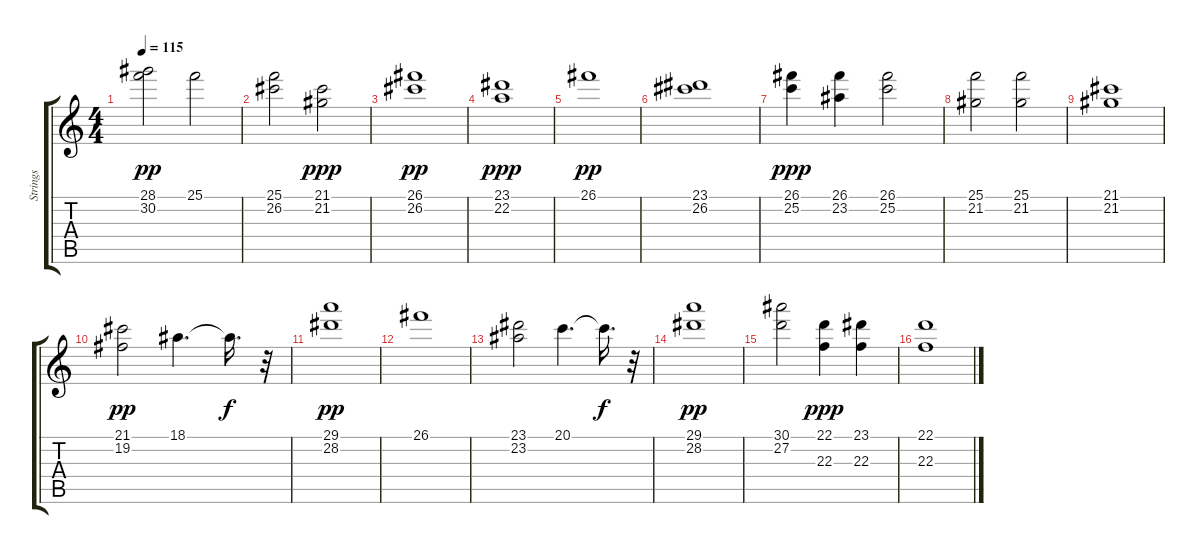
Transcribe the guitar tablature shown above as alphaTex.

\track ("Strings" "Strings") {instrument stringensemble1}
\staff {score tabs}
\tuning (E4 B3 G3 D3 A2 E2) {hide}
\ts (4 4)
\tempo 115
\clef g2
\ks c
(28.1 30.2).2{dy pp} 25.1.2 |
(25.1 26.2).2 (21.1 21.2).2{dy ppp} |
(26.1 26.2).1{dy pp} |
(23.1 22.2).1{dy ppp} |
26.1.1{dy pp} |
(23.1 26.2).1 |
(26.1 25.2).4{dy ppp} (26.1 23.2).4 (26.1 25.2).2 |
(25.1 21.2).2 (25.1 21.2).2 |
(21.1 21.2).1 |
(21.1 19.2).2{dy pp} 18.1.4{d} 18.1{t}.16{d dy f} r.32 |
(29.1 28.2).1{dy pp} |
26.1.1 |
(23.1 23.2).2 20.1.4{d} 20.1{t}.16{d dy f} r.32 |
(29.1 28.2).1{dy pp} |
(30.1 27.2).2 (22.1 22.3).4{dy ppp} (23.1 22.3).4 |
(22.1 22.3).1
